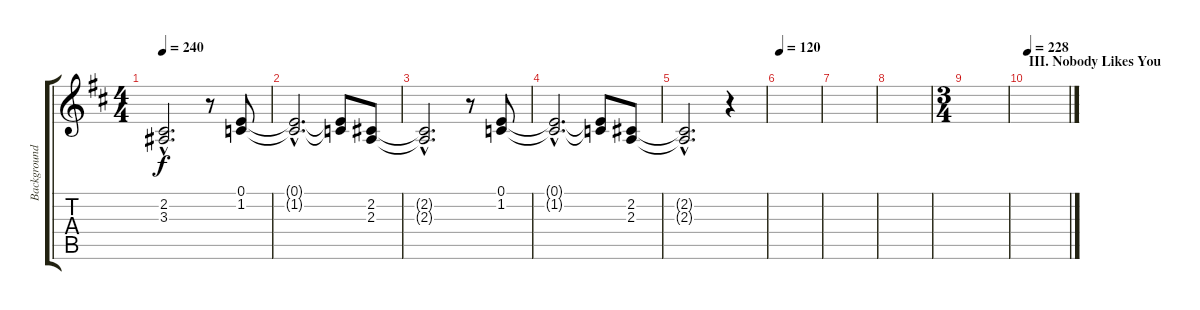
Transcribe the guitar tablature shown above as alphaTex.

\track ("Background Vocals" "Background") {instrument voiceoohs}
\staff {score tabs}
\tuning (E4 B3 G3 D3 A2 E2) {hide}
\ts (4 4)
\tempo 240
\clef g2
\ks d
(2.2{hac t} 3.3{hac t}).2{d dy f} r.8 (0.1 1.2).8 |
(0.1{hac t} 1.2{hac t}).2{d} (0.1{t} 1.2{t}).8 (2.2 2.3).8 |
(2.2{hac t} 2.3{hac t}).2{d} r.8 (0.1 1.2).8 |
(0.1{hac t} 1.2{hac t}).2{d} (0.1{t} 1.2{t}).8 (2.2 2.3).8 |
(2.2{hac t} 2.3{hac t}).2{d} r.4 |
\tempo 120
|
|
|
\ts (3 4)
|
\section ("" "III. Nobody Likes You")
\tempo 228
